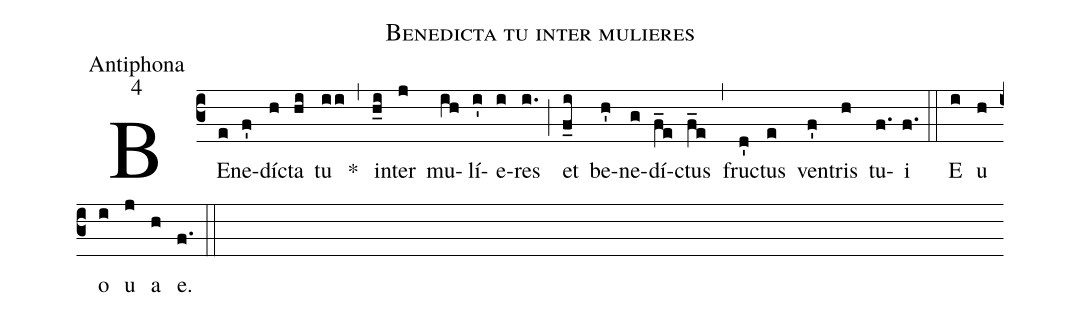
name:Benedicta tu inter mulieres;
office-part:Antiphona;
mode:4;
%%
(c3) BE(e)ne(f')dí(h)cta(hi) tu(ii) *(,) in(h_i)ter(j) mu(ih)lí(i')e(i)res(i.) (;) et(f_i) be(h')ne(g)dí(f_e)ctus(f_e) (,)fru(d')ctus(e) ven(f')tris(h) tu(f.)i(f.) (::) E(i) u(h) o(i) u(j) a(h) e.(f.) (::)
